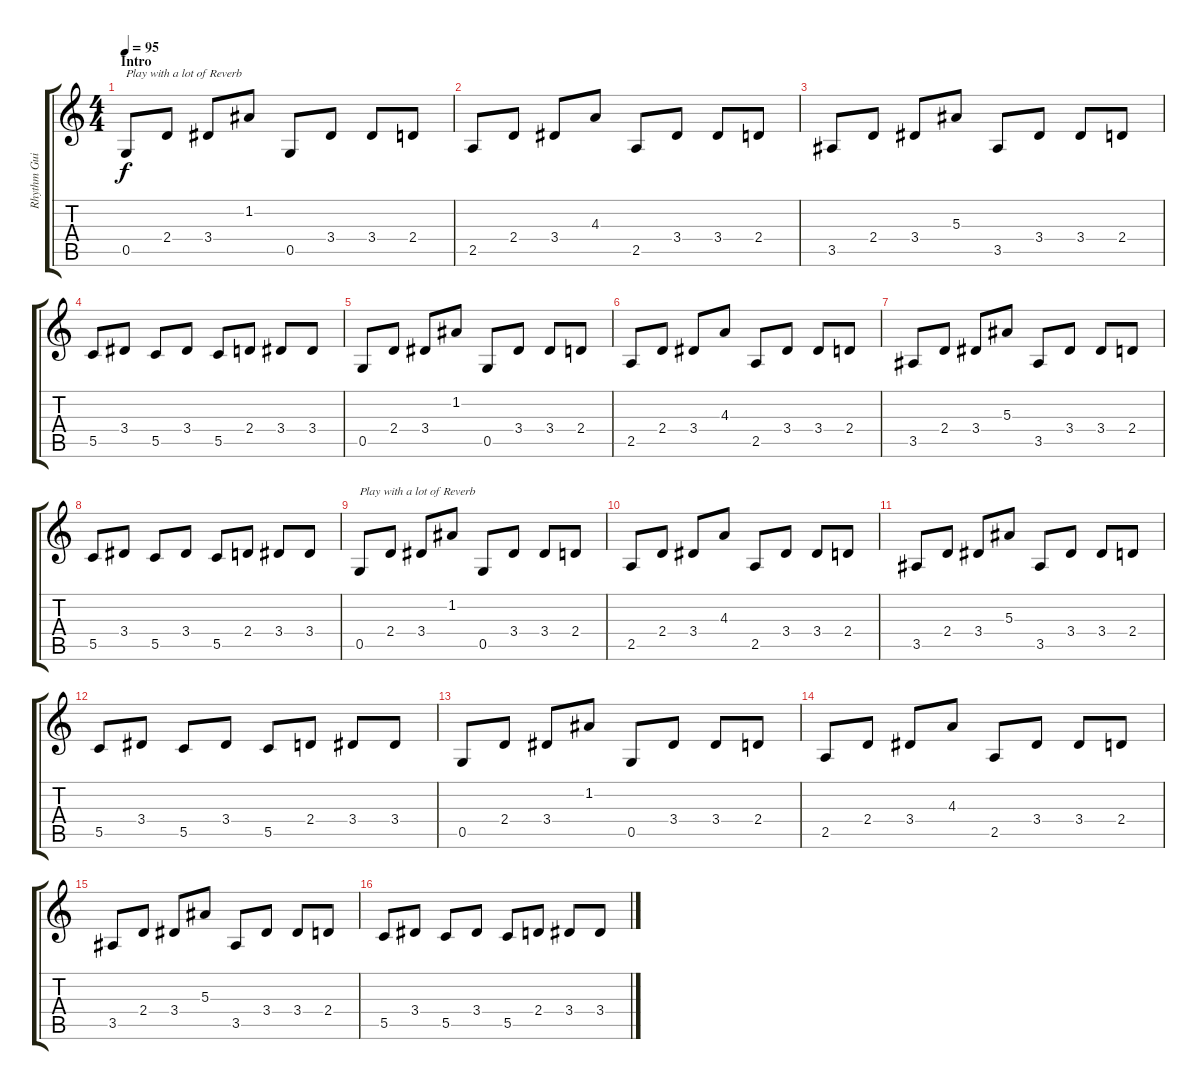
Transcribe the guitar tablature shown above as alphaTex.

\track ("Rhythm Guitar" "Rhythm Gui") {instrument overdrivenguitar}
\staff {score tabs}
\tuning (D4 A3 F3 C3 G2 D2) {hide}
\ts (4 4)
\section ("" "Intro")
\tempo 95
\clef g2
\ks c
0.5.8{txt "Play with a lot of Reverb" dy f instrument electricguitarjazz} 2.4.8 3.4.8 1.2.8 0.5.8 3.4.8 3.4.8 2.4.8 |
2.5.8 2.4.8 3.4.8 4.3.8 2.5.8 3.4.8 3.4.8 2.4.8 |
3.5.8 2.4.8 3.4.8 5.3.8 3.5.8 3.4.8 3.4.8 2.4.8 |
5.5.8 3.4.8 5.5.8 3.4.8 5.5.8 2.4.8 3.4.8 3.4.8 |
0.5.8 2.4.8 3.4.8 1.2.8 0.5.8 3.4.8 3.4.8 2.4.8 |
2.5.8 2.4.8 3.4.8 4.3.8 2.5.8 3.4.8 3.4.8 2.4.8 |
3.5.8 2.4.8 3.4.8 5.3.8 3.5.8 3.4.8 3.4.8 2.4.8 |
5.5.8 3.4.8 5.5.8 3.4.8 5.5.8 2.4.8 3.4.8 3.4.8 |
0.5.8{txt "Play with a lot of Reverb"} 2.4.8 3.4.8 1.2.8 0.5.8 3.4.8 3.4.8 2.4.8 |
2.5.8 2.4.8 3.4.8 4.3.8 2.5.8 3.4.8 3.4.8 2.4.8 |
3.5.8 2.4.8 3.4.8 5.3.8 3.5.8 3.4.8 3.4.8 2.4.8 |
5.5.8 3.4.8 5.5.8 3.4.8 5.5.8 2.4.8 3.4.8 3.4.8 |
0.5.8 2.4.8 3.4.8 1.2.8 0.5.8 3.4.8 3.4.8 2.4.8 |
2.5.8 2.4.8 3.4.8 4.3.8 2.5.8 3.4.8 3.4.8 2.4.8 |
3.5.8 2.4.8 3.4.8 5.3.8 3.5.8 3.4.8 3.4.8 2.4.8 |
5.5.8 3.4.8 5.5.8 3.4.8 5.5.8 2.4.8 3.4.8 3.4.8
